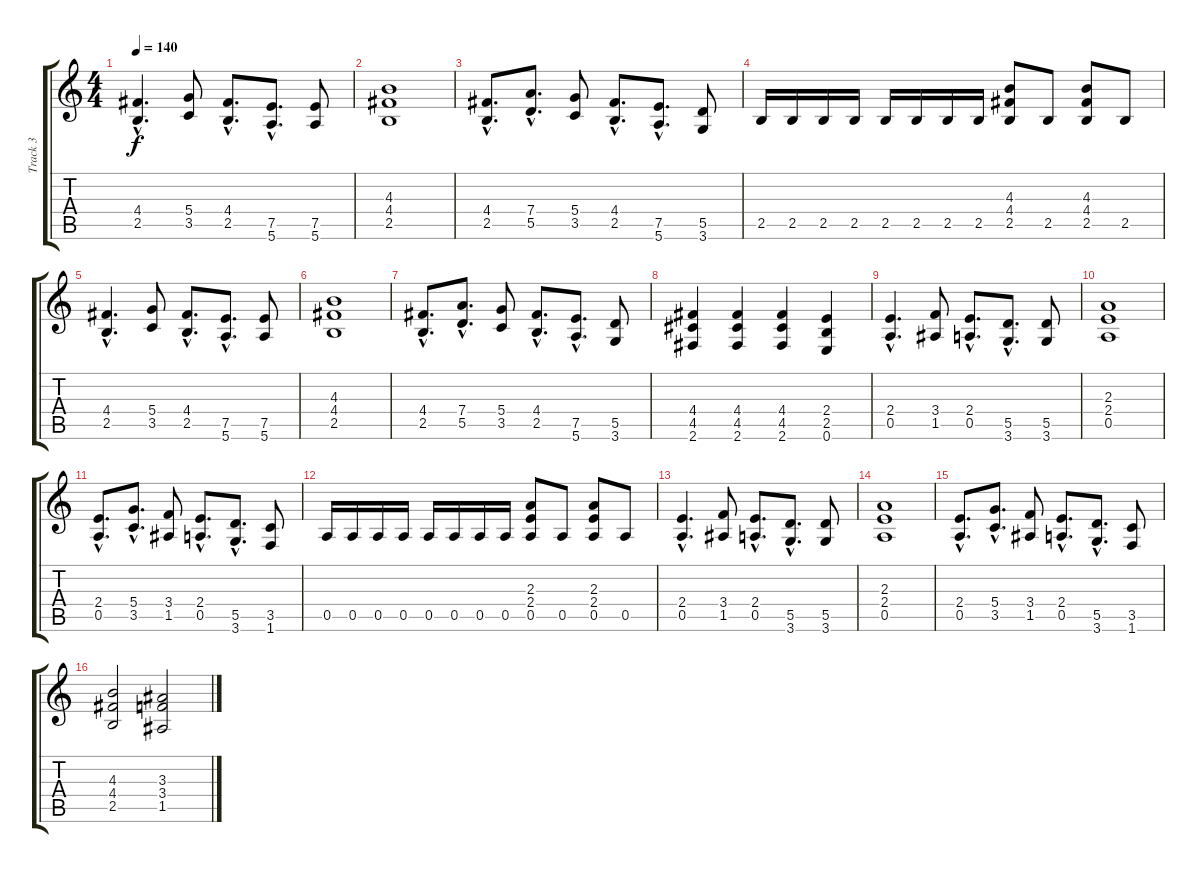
\track ("Track 3" "Track 3") {instrument distortionguitar}
\staff {score tabs}
\tuning (E4 B3 G3 D3 A2 E2) {hide}
\ts (4 4)
\tempo 140
\clef g2
\ks c
(4.4{hac} 2.5{hac}).4{d dy f} (5.4 3.5).8 (4.4{hac} 2.5{hac}).8{d} (7.5{hac} 5.6{hac}).8{d} (7.5 5.6).8 |
(4.3 4.4 2.5).1 |
(4.4{hac} 2.5{hac}).8{d} (7.4{hac} 5.5{hac}).8{d} (5.4 3.5).8 (4.4{hac} 2.5{hac}).8{d} (7.5{hac} 5.6{hac}).8{d} (5.5 3.6).8 |
2.5.16 2.5.16 2.5.16 2.5.16 2.5.16 2.5.16 2.5.16 2.5.16 (4.3 4.4 2.5).8 2.5.8 (4.3 4.4 2.5).8 2.5.8 |
(4.4{hac} 2.5{hac}).4{d} (5.4 3.5).8 (4.4{hac} 2.5{hac}).8{d} (7.5{hac} 5.6{hac}).8{d} (7.5 5.6).8 |
(4.3 4.4 2.5).1 |
(4.4{hac} 2.5{hac}).8{d} (7.4{hac} 5.5{hac}).8{d} (5.4 3.5).8 (4.4{hac} 2.5{hac}).8{d} (7.5{hac} 5.6{hac}).8{d} (5.5 3.6).8 |
(4.4 4.5 2.6).4 (4.4 4.5 2.6).4 (4.4 4.5 2.6).4 (2.4 2.5 0.6).4 |
(2.4{hac} 0.5{hac}).4{d} (3.4 1.5).8 (2.4{hac} 0.5{hac}).8{d} (5.5{hac} 3.6{hac}).8{d} (5.5 3.6).8 |
(2.3 2.4 0.5).1 |
(2.4{hac} 0.5{hac}).8{d} (5.4{hac} 3.5{hac}).8{d} (3.4 1.5).8 (2.4{hac} 0.5{hac}).8{d} (5.5{hac} 3.6{hac}).8{d} (3.5 1.6).8 |
0.5.16 0.5.16 0.5.16 0.5.16 0.5.16 0.5.16 0.5.16 0.5.16 (2.3 2.4 0.5).8 0.5.8 (2.3 2.4 0.5).8 0.5.8 |
(2.4{hac} 0.5{hac}).4{d} (3.4 1.5).8 (2.4{hac} 0.5{hac}).8{d} (5.5{hac} 3.6{hac}).8{d} (5.5 3.6).8 |
(2.3 2.4 0.5).1 |
(2.4{hac} 0.5{hac}).8{d} (5.4{hac} 3.5{hac}).8{d} (3.4 1.5).8 (2.4{hac} 0.5{hac}).8{d} (5.5{hac} 3.6{hac}).8{d} (3.5 1.6).8 |
(4.3 4.4 2.5).2 (3.3 3.4 1.5).2
